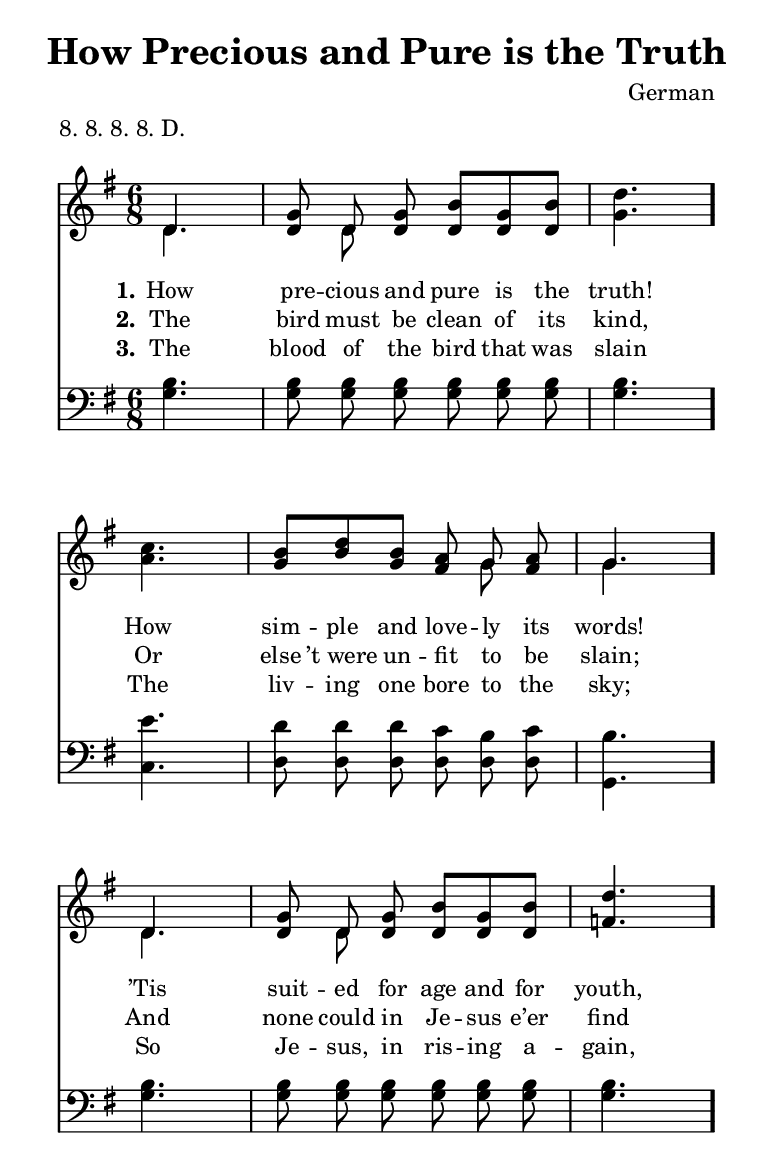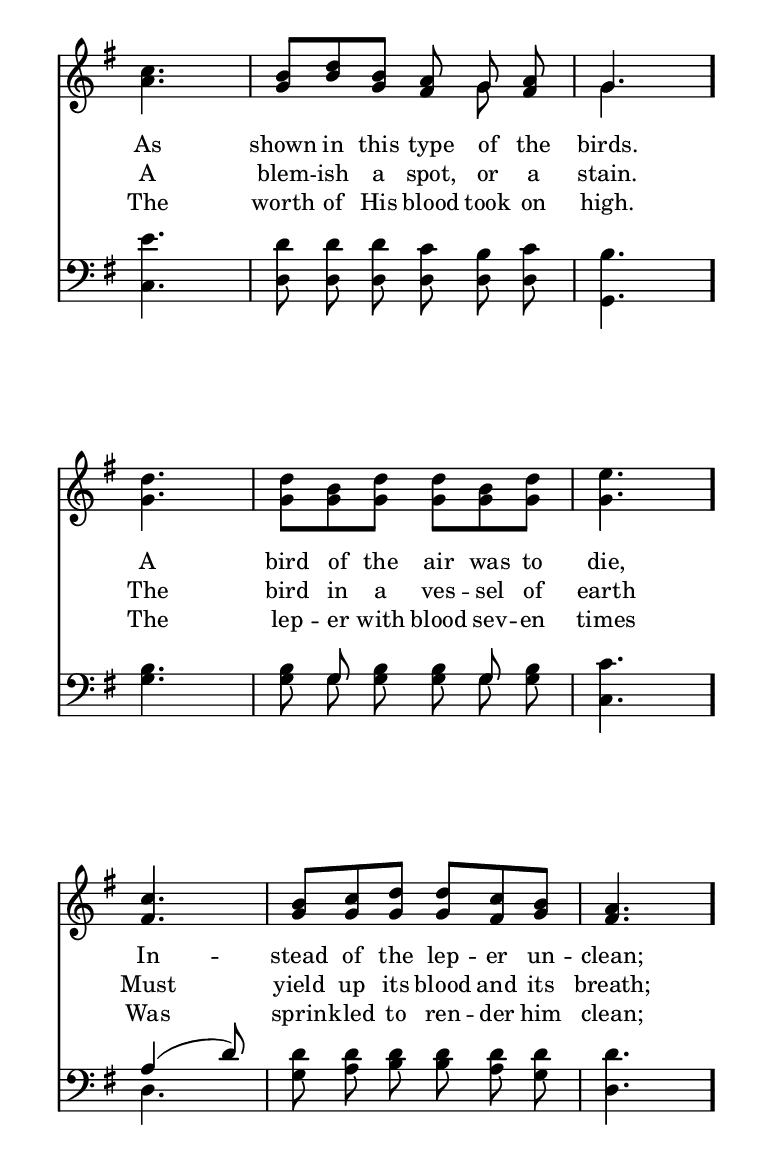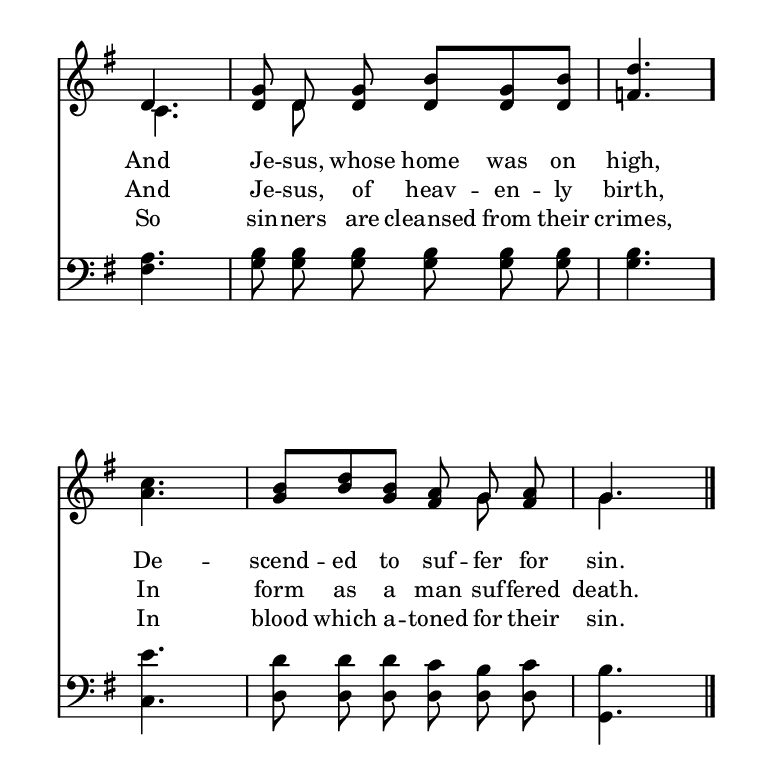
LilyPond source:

\include "common/global.ily"
\paper {
  \include "common/paper.ily"
  %ragged-bottom = ##t
  %ragged-last-bottom = ##t
  %systems-per-page = ##f
  %page-count = ##f
}

\header{
  hymnnumber = "18"
  title = "How Precious and Pure is the Truth"
  tunename = "De Fleury"
  meter = "8. 8. 8. 8. D."
  %poet = ""
  composer = "German"
  %copyright = ""
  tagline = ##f
}

% for fermata in MIDI
ta = { \tempo 4=70 }
tb = { \tempo 4=35 }

patternAA = { c4.     | c8 c8 c8 c8 c8 c8 | c4. } % All except line 6 tenor
patternAB = { c4( c8) | c8 c8 c8 c8 c8 c8 | c4. } % Line 6 tenor

global = {
  \include "common/overrides.ily"
  \override Staff.TimeSignature.style = #'numbered
  \time 6/8
  \override Score.MetronomeMark.transparent = ##t % hide all fermata changes too
  \ta
  \key g \major
  \partial 4.
  \autoBeamOff
}

notesSoprano = {
\global
\relative c' {

  \changePitch \patternAA { d  | g d g b g b | d }
  \changePitch \patternAA { c  | b d b a g a | g }
  \changePitch \patternAA { d  | g d g b g b | d }
  \changePitch \patternAA { c  | b d b a g a | g }

  \changePitch \patternAA { d' | d b d d b d | e }
  \changePitch \patternAA { c  | b c d d c b | a }
  \changePitch \patternAA { d, | g d g b g b | d }
  \changePitch \patternAA { c  | b d b a g a | g }

  \bar "|."

}
}

notesAlto = {
\global
\relative e' {

  \changePitch \patternAA { d   | d d d d d d     | g   }
  \changePitch \patternAA { a   | g b g fis g fis | g   }
  \changePitch \patternAA { d   | d d d d d d     | f   }
  \changePitch \patternAA { a   | g b g fis g fis | g   }

  \changePitch \patternAA { g   | g g g g g g     | g   }
  \changePitch \patternAA { fis | g g g g fis g   | fis }
  \changePitch \patternAA { c   | d d d d d d     | f   }
  \changePitch \patternAA { a   | g b g fis g fis | g   }

}
}

notesTenor = {
\global
\relative a {

  \changePitch \patternAA { b   | b b b b b b | b }
  \changePitch \patternAA { e   | d d d c b c | b }
  \changePitch \patternAA { b   | b b b b b b | b }
  \changePitch \patternAA { e   | d d d c b c | b }

  \changePitch \patternAA { b   | b g b b g b | c }
  \changePitch \patternAB { a d | d d d d d d | d }
  \changePitch \patternAA { a   | b b b b b b | b }
  \changePitch \patternAA { e   | d d d c b c | b }

}
}

notesBass = {
\global
\relative f {

  \changePitch \patternAA { g   | g g g g g g | g  }
  \changePitch \patternAA { c,  | d d d d d d | g, }
  \changePitch \patternAA { g'  | g g g g g g | g  }
  \changePitch \patternAA { c,  | d d d d d d | g, }

  \changePitch \patternAA { g'  | g g g g g g | c, }
  \changePitch \patternAA { d   | g a b b a g | d  }
  \changePitch \patternAA { fis | g g g g g g | g  }
  \changePitch \patternAA { c,  | d d d d d d | g,  }

}
}

wordsA = \lyricmode {
\set stanza = "1."

How pre -- cious and pure is the truth! \bar "."
How sim -- ple and love -- ly its words! \bar "." \break
’Tis suit -- ed for age and for youth, \bar "."
As shown in this type of the birds. \bar "." \break
A bird of the air was to die, \bar "."
In -- stead of the lep -- er un -- clean; \bar "." \break
And Je -- sus, whose home was on high, \bar "."
De -- scend -- ed to suf -- fer for sin. \bar "." \break

}

wordsB = \lyricmode {
\set stanza = "2."

The bird must be clean of its kind,
Or else ’t_were un -- fit to be slain;
And none could in Je -- sus e’er find
A blem -- ish a spot, or a stain.
The bird in a ves -- sel of earth
Must yield up its blood and its breath;
And Je -- sus, of heav -- en -- ly birth,
In form as a man suf -- fered death.

}

wordsC = \lyricmode {
\set stanza = "3."

The blood of the bird that was slain
The liv -- ing one bore to the sky;
So Je -- sus, in ris -- ing a -- gain,
The worth of His blood took on high.
The lep -- er with blood sev -- en times
Was sprin -- kled to ren -- der him clean;
So sin -- ners are cleansed from their crimes,
In blood which a -- toned for their sin.

}

\score {
  \context ChoirStaff <<
    \context Staff = upper <<
      \set ChoirStaff.systemStartDelimiter = #'SystemStartBar
      \set ChoirStaff.printPartCombineTexts = ##f
      \partcombine #'(2 . 9) \notesSoprano \notesAlto
      \context NullVoice = sopranos { \voiceOne << \notesSoprano >> }
      \context NullVoice = altos { \voiceTwo << \notesAlto >> }
      \context Lyrics = one   \lyricsto sopranos \wordsA
      \context Lyrics = two   \lyricsto sopranos \wordsB
      \context Lyrics = three \lyricsto sopranos \wordsC
      %\context Lyrics = four  \lyricsto sopranos \wordsD
      %\context Lyrics = five  \lyricsto sopranos \wordsE
    >>
    \context Staff = men <<
      \clef bass
      \set ChoirStaff.printPartCombineTexts = ##f
      \partcombine #'(2 . 9) \notesTenor \notesBass
      \context NullVoice = tenors { \voiceOne << \notesTenor >> }
      \context NullVoice = basses { \voiceTwo << \notesBass >> }
    >>
  >>
  \layout {
    \include "common/layout.ily"
  }
  \midi{
    \include "common/midi.ily"
  }
}

\version "2.19.49"  % necessary for upgrading to future LilyPond versions.

% vi:set et ts=2 sw=2 ai nocindent syntax=lilypond:
